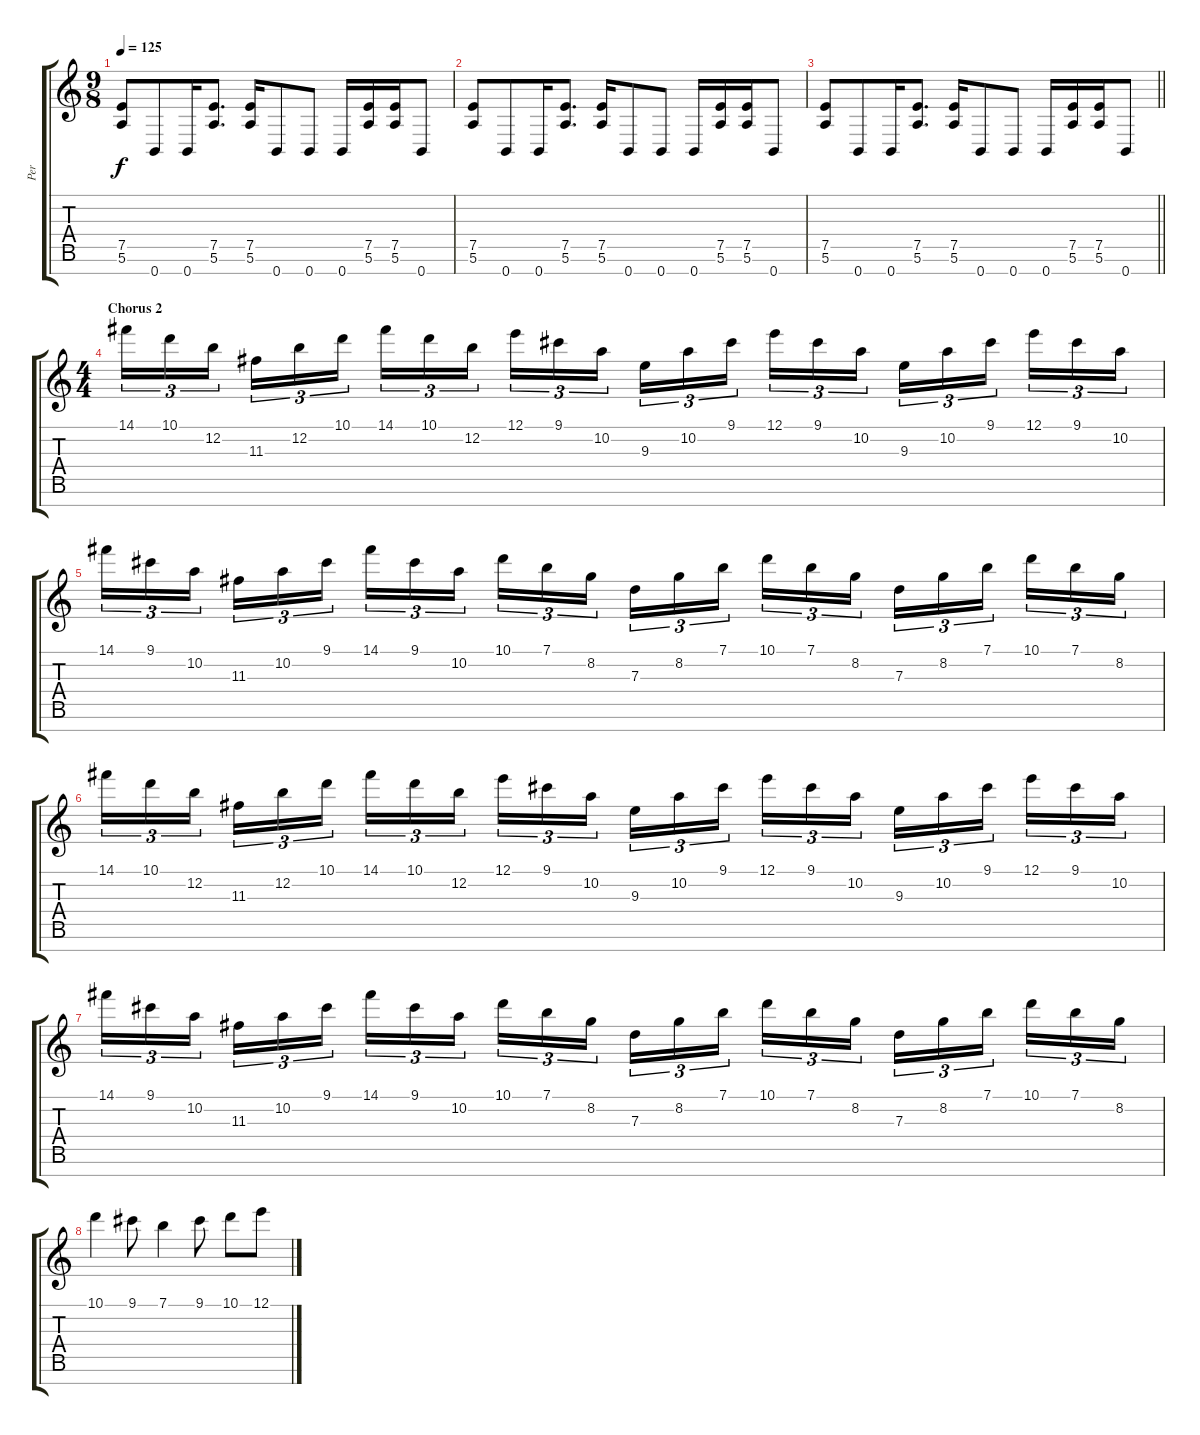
\track ("Per" "Per") {instrument distortionguitar}
\staff {score tabs}
\tuning (E4 B3 G3 D3 A2 E2 B1) {hide}
\ts (9 8)
\tempo 125
\clef g2
\ks c
(7.5 5.6).8{dy f} 0.7.8 0.7.16 (7.5 5.6).8{d} (7.5 5.6).16 0.7.8 0.7.8 0.7.16 (7.5 5.6).16 (7.5 5.6).16 0.7.8 |
(7.5 5.6).8 0.7.8 0.7.16 (7.5 5.6).8{d} (7.5 5.6).16 0.7.8 0.7.8 0.7.16 (7.5 5.6).16 (7.5 5.6).16 0.7.8 |
\barLineRight lightlight
(7.5 5.6).8 0.7.8 0.7.16 (7.5 5.6).8{d} (7.5 5.6).16 0.7.8 0.7.8 0.7.16 (7.5 5.6).16 (7.5 5.6).16 0.7.8 |
\ts (4 4)
\section ("" "Chorus 2")
14.1.16{tu (3 2)} 10.1.16{tu (3 2)} 12.2.16{tu (3 2) beam splitsecondary} 11.3.16{tu (3 2)} 12.2.16{tu (3 2)} 10.1.16{tu (3 2)} 14.1.16{tu (3 2)} 10.1.16{tu (3 2)} 12.2.16{tu (3 2) beam splitsecondary} 12.1.16{tu (3 2)} 9.1.16{tu (3 2)} 10.2.16{tu (3 2)} 9.3.16{tu (3 2)} 10.2.16{tu (3 2)} 9.1.16{tu (3 2) beam splitsecondary} 12.1.16{tu (3 2)} 9.1.16{tu (3 2)} 10.2.16{tu (3 2)} 9.3.16{tu (3 2)} 10.2.16{tu (3 2)} 9.1.16{tu (3 2) beam splitsecondary} 12.1.16{tu (3 2)} 9.1.16{tu (3 2)} 10.2.16{tu (3 2)} |
14.1.16{tu (3 2)} 9.1.16{tu (3 2)} 10.2.16{tu (3 2) beam splitsecondary} 11.3.16{tu (3 2)} 10.2.16{tu (3 2)} 9.1.16{tu (3 2)} 14.1.16{tu (3 2)} 9.1.16{tu (3 2)} 10.2.16{tu (3 2) beam splitsecondary} 10.1.16{tu (3 2)} 7.1.16{tu (3 2)} 8.2.16{tu (3 2)} 7.3.16{tu (3 2)} 8.2.16{tu (3 2)} 7.1.16{tu (3 2) beam splitsecondary} 10.1.16{tu (3 2)} 7.1.16{tu (3 2)} 8.2.16{tu (3 2)} 7.3.16{tu (3 2)} 8.2.16{tu (3 2)} 7.1.16{tu (3 2) beam splitsecondary} 10.1.16{tu (3 2)} 7.1.16{tu (3 2)} 8.2.16{tu (3 2)} |
14.1.16{tu (3 2)} 10.1.16{tu (3 2)} 12.2.16{tu (3 2) beam splitsecondary} 11.3.16{tu (3 2)} 12.2.16{tu (3 2)} 10.1.16{tu (3 2)} 14.1.16{tu (3 2)} 10.1.16{tu (3 2)} 12.2.16{tu (3 2) beam splitsecondary} 12.1.16{tu (3 2)} 9.1.16{tu (3 2)} 10.2.16{tu (3 2)} 9.3.16{tu (3 2)} 10.2.16{tu (3 2)} 9.1.16{tu (3 2) beam splitsecondary} 12.1.16{tu (3 2)} 9.1.16{tu (3 2)} 10.2.16{tu (3 2)} 9.3.16{tu (3 2)} 10.2.16{tu (3 2)} 9.1.16{tu (3 2) beam splitsecondary} 12.1.16{tu (3 2)} 9.1.16{tu (3 2)} 10.2.16{tu (3 2)} |
14.1.16{tu (3 2)} 9.1.16{tu (3 2)} 10.2.16{tu (3 2) beam splitsecondary} 11.3.16{tu (3 2)} 10.2.16{tu (3 2)} 9.1.16{tu (3 2)} 14.1.16{tu (3 2)} 9.1.16{tu (3 2)} 10.2.16{tu (3 2) beam splitsecondary} 10.1.16{tu (3 2)} 7.1.16{tu (3 2)} 8.2.16{tu (3 2)} 7.3.16{tu (3 2)} 8.2.16{tu (3 2)} 7.1.16{tu (3 2) beam splitsecondary} 10.1.16{tu (3 2)} 7.1.16{tu (3 2)} 8.2.16{tu (3 2)} 7.3.16{tu (3 2)} 8.2.16{tu (3 2)} 7.1.16{tu (3 2) beam splitsecondary} 10.1.16{tu (3 2)} 7.1.16{tu (3 2)} 8.2.16{tu (3 2)} |
10.1.4 9.1.8 7.1.4 9.1.8 10.1.8 12.1.8
